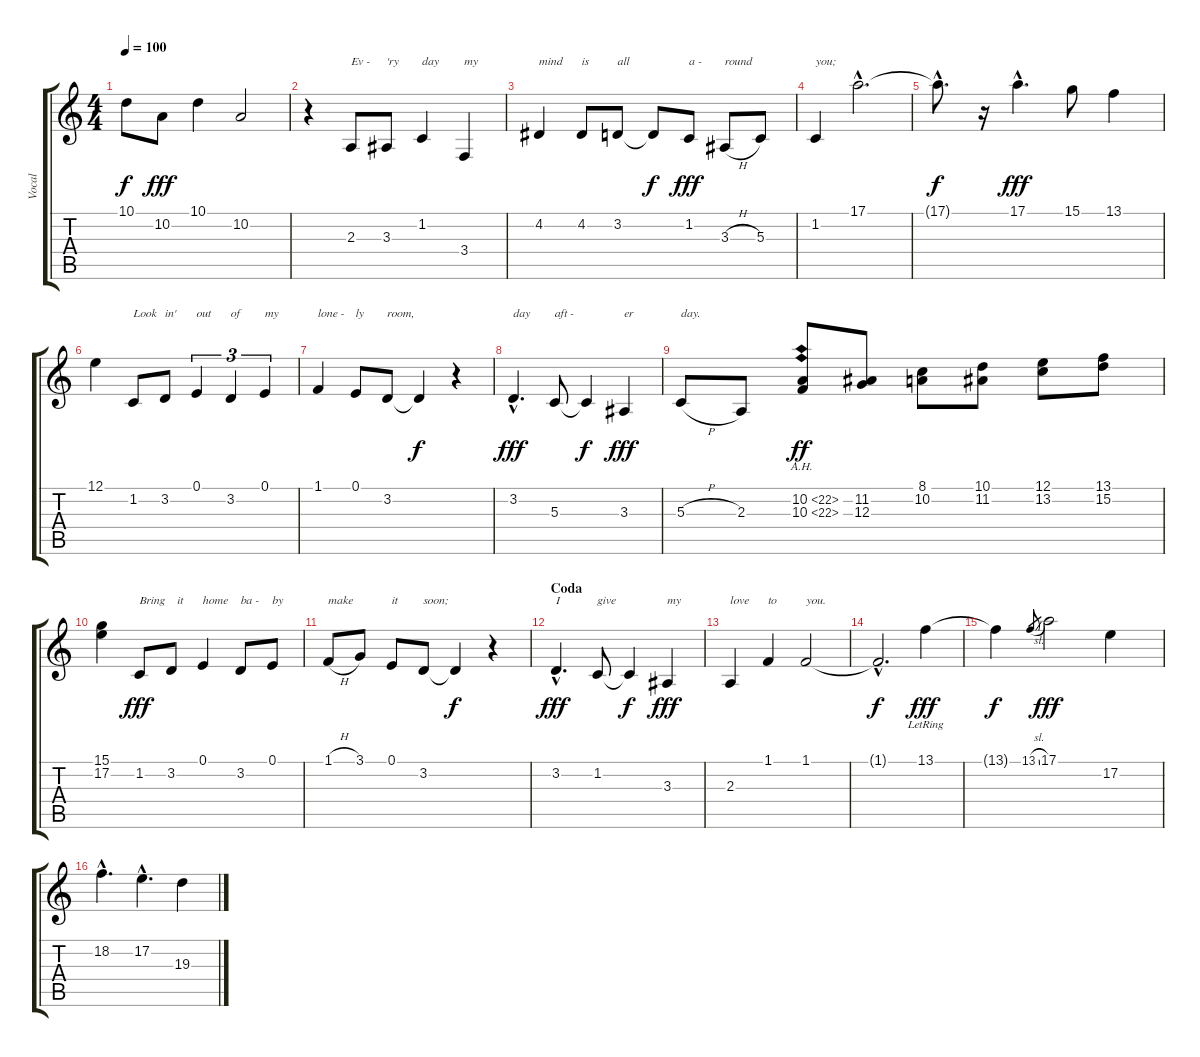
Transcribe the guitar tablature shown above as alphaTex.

\track ("Vocal" "Vocal") {instrument clarinet}
\staff {score tabs}
\tuning (E4 B3 G3 D3 A2 E2) {hide}
\ts (4 4)
\tempo 100
\clef g2
\ks c
10.1{t}.8{dy f} 10.2.8{dy fff} 10.1.4 10.2.2 |
r.4{instrument clarinet} 2.3.8{txt "Ev -"} 3.3.8{txt "'ry"} 1.2.4{txt "day"} 3.4.4{txt "my"} |
4.2.4{txt "mind"} 4.2.8{txt "is"} 3.2.8{txt "all"} 3.2{t}.8{dy f} 1.2.8{txt "a -" dy fff} 3.3{h}.8{txt "round"} 5.3.8 |
1.2.4{txt "you;"} 17.1{hac}.2{d volume 14 instrument overdrivenguitar} |
17.1{hac t}.8{d dy f} r.16 17.1{hac}.4{d dy fff} 15.1.8 13.1.4 |
12.1.4 1.2.8{txt "Look" instrument clarinet} 3.2.8{txt "in'"} 0.1.4{tu (3 2) txt "out"} 3.2.4{tu (3 2) txt "of"} 0.1.4{tu (3 2) txt "my"} |
1.1.4{txt "lone -"} 0.1.8{txt "ly"} 3.2.8{txt "room,"} 3.2{t}.4{dy f} r.4 |
3.2{hac}.4{d txt "day" dy fff} 5.3.8{txt "aft -"} 5.3{t}.4{dy f} 3.3.4{txt "er" dy fff} |
5.3{h}.8{txt "day."} 2.3.8 (10.2{ah 12} 10.3{ah 12}).8{dy ff volume 13 instrument overdrivenguitar} (11.2 12.3).8 (8.1 10.2).8 (10.1 11.2).8 (12.1 13.2).8 (13.1 15.2).8 |
(15.1 17.2).4 1.2.8{txt "Bring" dy fff instrument clarinet} 3.2.8{txt "  it"} 0.1.4{txt "home"} 3.2.8{txt "ba -"} 0.1.8{txt "by"} |
1.1{h}.8{txt "make"} 3.1.8 0.1.8{txt "it"} 3.2.8{txt "soon;"} 3.2{t}.4{dy f} r.4 |
\section ("" "Coda")
3.2{hac}.4{d txt "I" dy fff} 1.2.8{txt "give"} 1.2{t}.4{dy f} 3.3.4{txt "my" dy fff} |
2.3.4{txt "love"} 1.1.4{txt "to"} 1.1.2{txt "you."} |
1.1{hac t}.2{d dy f} 13.1{lr}.4{dy fff volume 13 instrument overdrivenguitar} |
13.1{t}.4{dy f} 13.1{sl}.8{gr} 17.1.2{dy fff} 17.2.4 |
18.2{hac}.4{d} 17.2{hac}.4{d} 19.3.4
